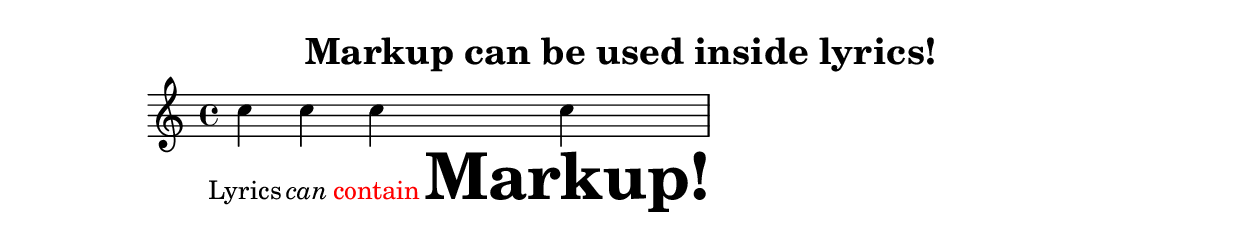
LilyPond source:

%% Do not edit this file; it is auto-generated from LSR http://lsr.dsi.unimi.it
%% This file is in the public domain.
\version "2.12.0"

\header {
  lsrtags = "text, vocal-music"

  texidoc = "
To format individual syllables in lyrics, use @code{\\markup @{ ....
@}} on these lyrics.

"
  doctitle = "Formatting lyrics syllables"
} % begin verbatim

% Tip taken from http://lists.gnu.org/archive/html/lilypond-user/2007-12/msg00215.html
\header {
  title = "Markup can be used inside lyrics!"
}

mel = \relative c'' { c4 c c c }
lyr = \lyricmode {
  Lyrics \markup { \italic "can" } \markup {\with-color #red "contain" }
  \markup {\fontsize #8 \bold "Markup!" }
}

<<
  \context Voice = melody \mel
  \context Lyrics \lyricsto melody \lyr
>>

